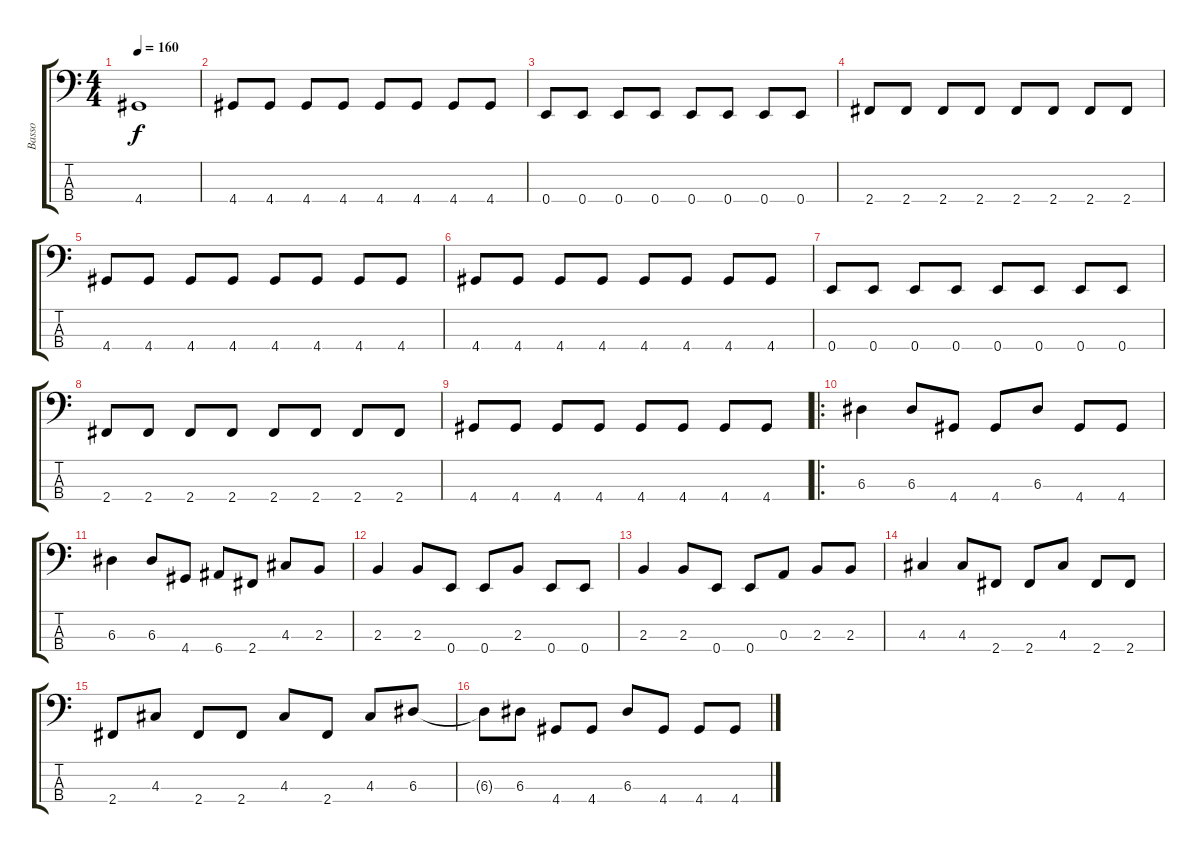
\track ("Basso" "Basso") {instrument electricbassfinger}
\staff {score tabs}
\tuning (G2 D2 A1 E1) {hide}
\ts (4 4)
\tempo 160
\clef f4
\ks c
4.4.1{dy f} |
4.4.8 4.4.8 4.4.8 4.4.8 4.4.8 4.4.8 4.4.8 4.4.8 |
0.4.8 0.4.8 0.4.8 0.4.8 0.4.8 0.4.8 0.4.8 0.4.8 |
2.4.8 2.4.8 2.4.8 2.4.8 2.4.8 2.4.8 2.4.8 2.4.8 |
4.4.8 4.4.8 4.4.8 4.4.8 4.4.8 4.4.8 4.4.8 4.4.8 |
4.4.8 4.4.8 4.4.8 4.4.8 4.4.8 4.4.8 4.4.8 4.4.8 |
0.4.8 0.4.8 0.4.8 0.4.8 0.4.8 0.4.8 0.4.8 0.4.8 |
2.4.8 2.4.8 2.4.8 2.4.8 2.4.8 2.4.8 2.4.8 2.4.8 |
4.4.8 4.4.8 4.4.8 4.4.8 4.4.8 4.4.8 4.4.8 4.4.8 |
\ro
6.3.4 6.3.8 4.4.8 4.4.8 6.3.8 4.4.8 4.4.8 |
6.3.4 6.3.8 4.4.8 6.4.8 2.4.8 4.3.8 2.3.8 |
2.3.4 2.3.8 0.4.8 0.4.8 2.3.8 0.4.8 0.4.8 |
2.3.4 2.3.8 0.4.8 0.4.8 0.3.8 2.3.8 2.3.8 |
4.3.4 4.3.8 2.4.8 2.4.8 4.3.8 2.4.8 2.4.8 |
2.4.8 4.3.8 2.4.8 2.4.8 4.3.8 2.4.8 4.3.8 6.3.8 |
6.3{t}.8 6.3.8 4.4.8 4.4.8 6.3.8 4.4.8 4.4.8 4.4.8
